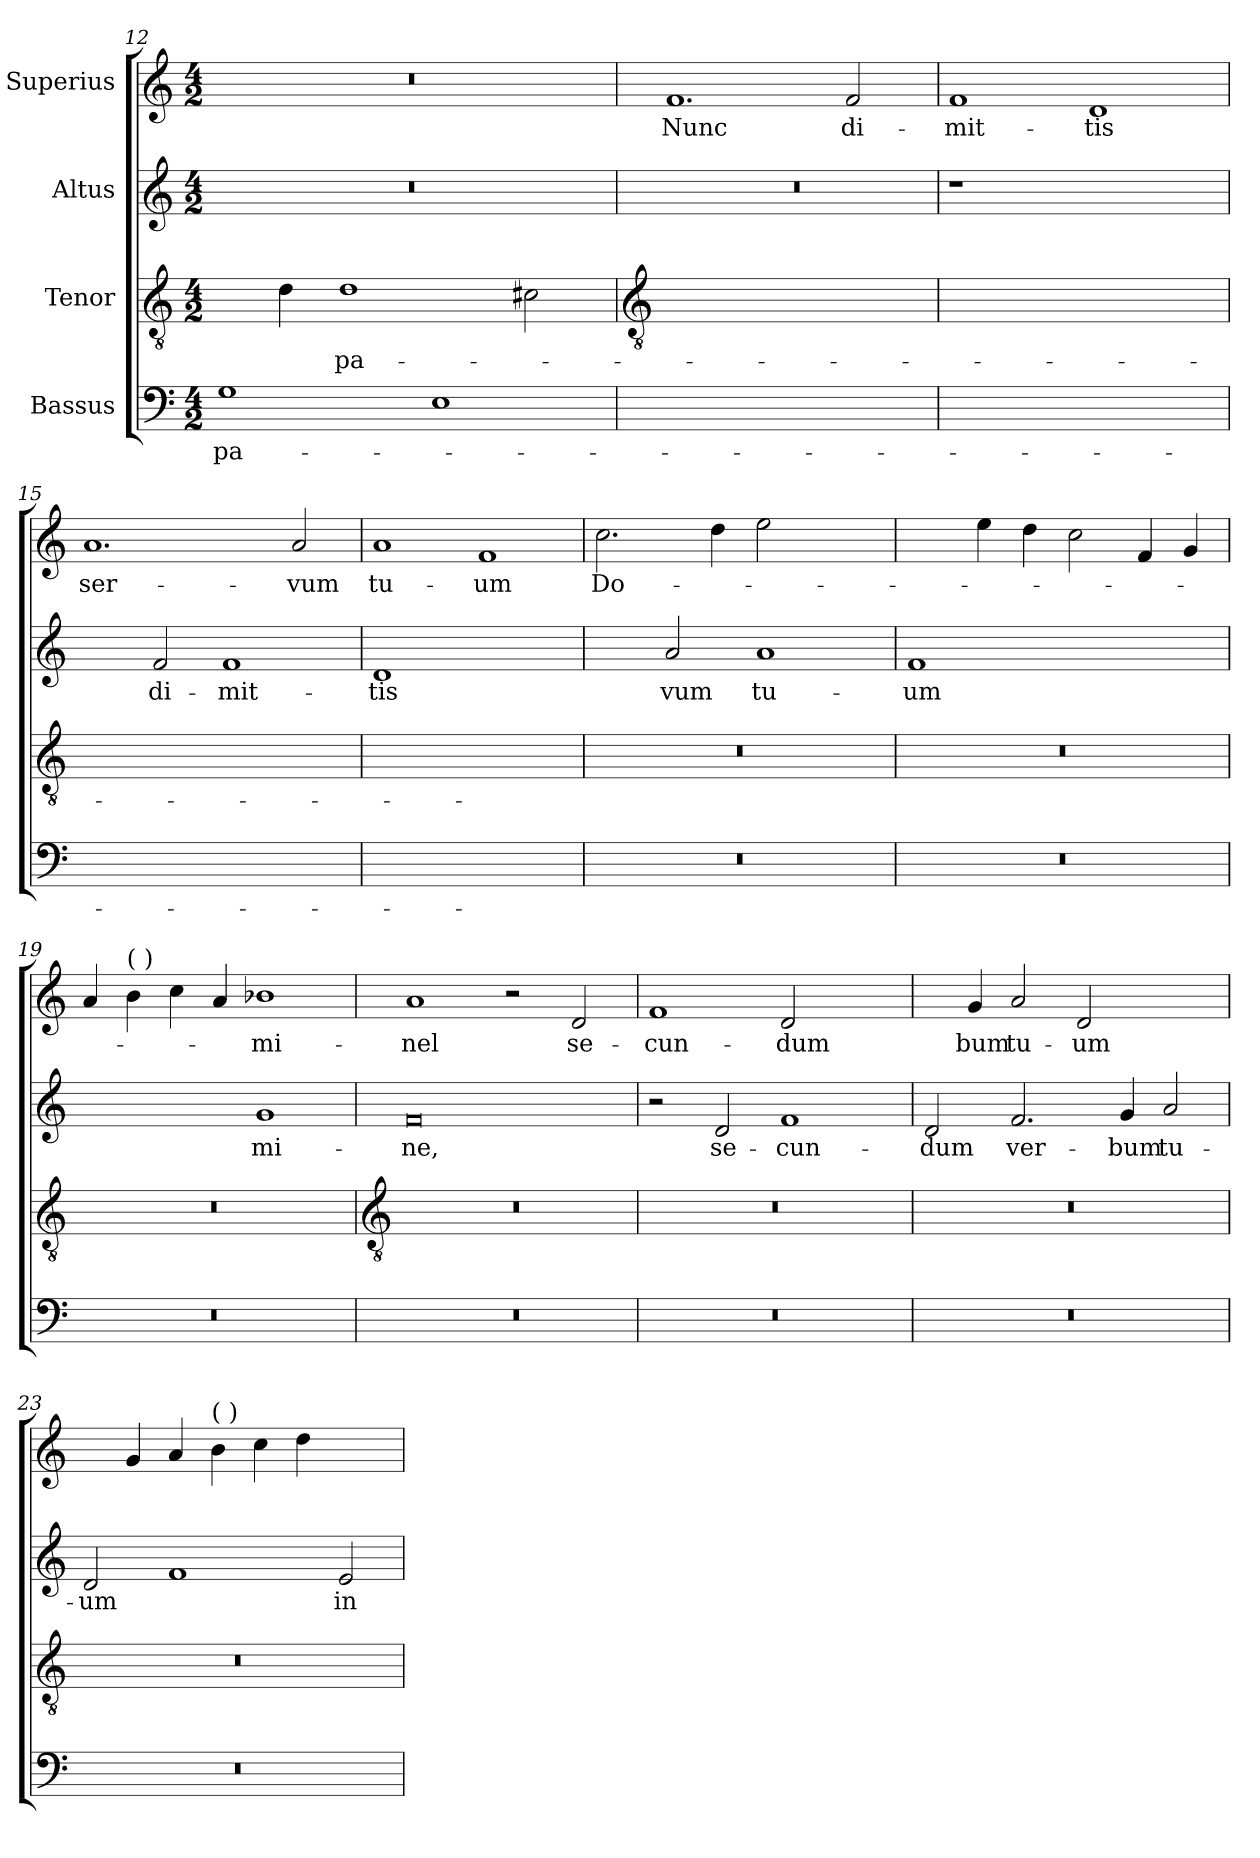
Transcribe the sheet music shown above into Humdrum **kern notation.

**kern	**text	**kern	**text	**kern	**text	**kern	**text
*part4	*part4	*part3	*part3	*part2	*part2	*part1	*part1
*staff4	*staff4	*staff3	*staff3	*staff2	*staff2	*staff1	*staff1
*I"Bassus	*	*I"Tenor	*	*I"Altus	*	*I"Superius	*
*clefF4	*	*clefGv2	*	*clefG2	*	*clefG2	*
*k[]	*	*k[]	*	*k[]	*	*k[]	*
*C:	*	*C:	*	*C:	*	*C:	*
*M4/2	*	*M4/2	*	*M4/2	*	*M4/2	*
=12	=12	=12	=12	=12	=12	=12	=12
!	!LO:LY:b	!	!	!	!	!	!
1G	pa-	4eyy]	.	0r	.	0r	.
.	.	4d	.	.	.	.	.
!	!	!	!LO:LY:b	!	!	!	!
.	.	1d	pa-	.	.	.	.
1E	.	.	.	.	.	.	.
.	.	2c#	.	.	.	.	.
!!LO:LB:g=z
=13	=13	=13	=13	=13	=13	=13	=13
*	*	*clefGv2	*	*	*	*	*
!	!LO:LY:b	!	!LO:LY:b	!	!	!	!LO:LY:b
[0Dyy	-ce:	[0dyy	-ce:	0r	.	1.f	Nunc
!	!	!	!	!	!	!	!LO:LY:b
.	.	.	.	.	.	2f	di-
=14	=14	=14	=14	=14	=14	=14	=14
!	!	!	!	!	!	!	!LO:LY:b
0Dyy_	.	0dyy_	.	1r	.	1f	-mit-
!	!	!	!	!	!LO:LY:b	!	!LO:LY:b
.	.	.	.	[1fyy	Nunc	1d	-tis
=15	=15	=15	=15	=15	=15	=15	=15
!	!	!	!	!	!	!	!LO:LY:b
0Dyy_	.	0dyy_	.	2fyy]	.	1.a	ser-
!	!	!	!	!	!LO:LY:b	!	!
.	.	.	.	2f	di-	.	.
!	!	!	!	!	!LO:LY:b	!	!
.	.	.	.	1f	-mit-	.	.
!	!	!	!	!	!	!	!LO:LY:b
.	.	.	.	.	.	2a	-vum
=16	=16	=16	=16	=16	=16	=16	=16
!	!	!	!	!	!LO:LY:b	!	!LO:LY:b
1Dyy_	.	1dyy_	.	1d	-tis	1a	tu-
!	!	!	!	!	!LO:LY:b	!	!LO:LY:b
1Dyy]	.	1dyy]	.	[1ayy	ser-	1f	-um
=17	=17	=17	=17	=17	=17	=17	=17
!	!	!	!	!	!	!	!LO:LY:b
0r	.	0r	.	2ayy]	.	2.cc	Do-
!	!	!	!	!	!LO:LY:b	!	!
.	.	.	.	2a	-vum	.	.
.	.	.	.	.	.	4dd	.
!	!	!	!	!	!LO:LY:b	!	!
.	.	.	.	1a	tu-	2ee	.
.	.	.	.	.	.	[2ffyy	.
=18	=18	=18	=18	=18	=18	=18	=18
!	!	!	!	!	!LO:LY:b	!	!
0r	.	0r	.	1f	-um	2ffyy]	.
.	.	.	.	.	.	4ee	.
.	.	.	.	.	.	4dd	.
!	!	!	!	!	!LO:LY:b	!	!
.	.	.	.	[1ayy	Do-	2cc	.
.	.	.	.	.	.	4f	.
.	.	.	.	.	.	4g	.
=19	=19	=19	=19	=19	=19	=19	=19
0r	.	0r	.	1ayy]	.	4a	.
!	!	!	!	!	!	!LO:TX:a:t=(  )	!
.	.	.	.	.	.	4b	.
.	.	.	.	.	.	4cc	.
.	.	.	.	.	.	4a	.
!	!	!	!	!	!LO:LY:b	!	!LO:LY:b
.	.	.	.	1g	-mi-	1b-	-mi-
!!LO:LB:g=z
=20	=20	=20	=20	=20	=20	=20	=20
*	*	*clefGv2	*	*	*	*	*
!	!	!	!	!	!LO:LY:b	!	!LO:LY:b
0r	.	0r	.	0f	-ne,	1a	-nel
.	.	.	.	.	.	2r	.
!	!	!	!	!	!	!	!LO:LY:b
.	.	.	.	.	.	2d	se-
=21	=21	=21	=21	=21	=21	=21	=21
!	!	!	!	!	!	!	!LO:LY:b
0r	.	0r	.	2r	.	1f	-cun-
!	!	!	!	!	!LO:LY:b	!	!
.	.	.	.	2d	se-	.	.
!	!	!	!	!	!LO:LY:b	!	!LO:LY:b
.	.	.	.	1f	-cun-	2d	-dum
!	!	!	!	!	!	!	!LO:LY:b
.	.	.	.	.	.	[2fyy	ver-
=22	=22	=22	=22	=22	=22	=22	=22
!	!	!	!	!	!LO:LY:b	!	!
0r	.	0r	.	2d	-dum	4fyy]	.
!	!	!	!	!	!	!	!LO:LY:b
.	.	.	.	.	.	4g	-bum
!	!	!	!	!	!LO:LY:b	!	!LO:LY:b
.	.	.	.	2.f	ver-	2a	tu-
!	!	!	!	!	!	!	!LO:LY:b
.	.	.	.	.	.	2d	-um
!	!	!	!	!	!LO:LY:b	!	!
.	.	.	.	4g	-bum	.	.
!	!	!	!	!	!LO:LY:b	!	!LO:LY:b
.	.	.	.	2a	tu-	[2fyy	in
=23	=23	=23	=23	=23	=23	=23	=23
!	!	!	!	!	!LO:LY:b	!	!
0r	.	0r	.	2d	-um	4fyy]	.
.	.	.	.	.	.	4g	.
.	.	.	.	1f	.	4a	.
!	!	!	!	!	!	!LO:TX:a:t=(  )	!
.	.	.	.	.	.	4b	.
.	.	.	.	.	.	4cc	.
.	.	.	.	.	.	4dd	.
!	!	!	!	!	!LO:LY:b	!	!
.	.	.	.	2e	in	[2eeyy	.
=	=	=	=	=	=	=	=
*-	*-	*-	*-	*-	*-	*-	*-
